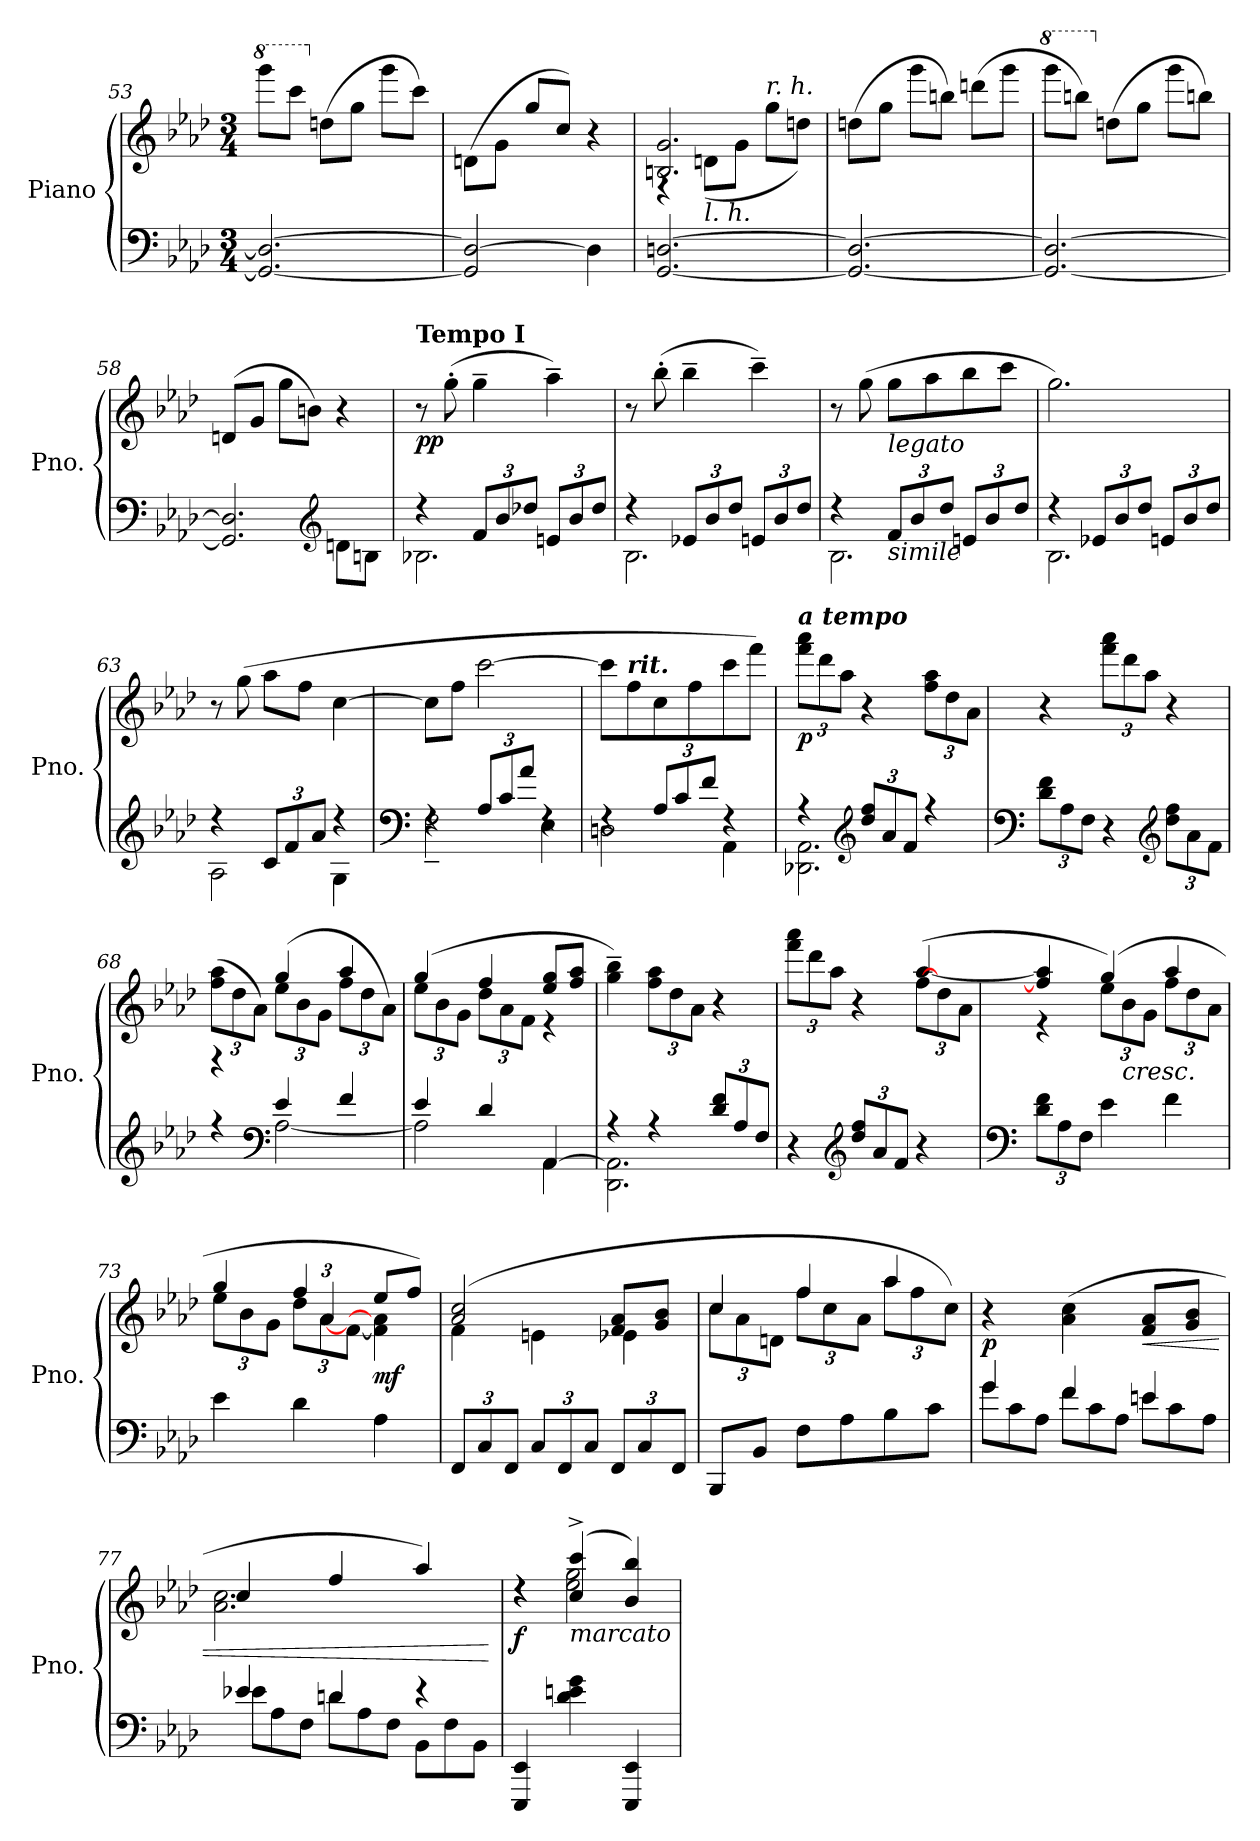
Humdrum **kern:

**kern	**kern	**dynam
*part1	*part1	*part1
*staff2	*staff1	*staff1/2
*I"Piano	*	*
*I'Pno.	*	*
*clefF4	*clefG2	*
*k[b-e-a-d-]	*k[b-e-a-d-]	*
*M3/4	*M3/4	*
*	*8va	*
=53	=53	=53
2.GG/_ 2.D/_	8gggg\L	.
.	8cccc\J	.
*	*X8va	*
.	(>8ddn\L	.
.	8gg\J	.
.	8ggg\L	.
.	8ccc\J)	.
=54	=54	=54
2GG/] 2D/_	(>8dn\L	.
.	8g\J	.
.	8gg/L	.
.	8cc/J)	.
4Dn\]	4r	.
!!LO:LB:g=z
=55	=55	=55
*	*^	*
!	!	!	!LO:DY:b
[2.GG/ [2.Dn/	2.Bn/ 2.g/	4rF	other-dynamics
!	!	!LO:TX:b:i:t=l. h.	!
.	.	(>8dn\L	.
.	.	8g\J	.
!	!	!LO:TX:a:i:t=r. h.	!
.	.	8gg\L	.
.	.	8ddn\J)	.
*	*v	*v	*
=56	=56	=56
2.GG/_ 2.D/_	(>8ddn\L	.
.	8gg\J	.
.	8ggg\L	.
.	8bbn\J)	.
.	(>8dddn\L	.
.	8ggg\J	.
=57	=57	=57
*	*8va	*
2.GG/_ 2.D/_	8gggg\L	.
.	8bbbn\J)	.
*	*X8va	*
.	(>8ddn\L	.
.	8gg\J	.
.	8ggg\L	.
.	8bbn\J)	.
=58	=58	=58
*^	*	*
2.GG/] 2.D/]	2ryy	(>8dn/L	.
.	.	8g/J	.
.	.	8gg\L	.
.	.	8bn\J)	.
*clefG2	*	*	*
.	8dn\L	4r	.
.	8Bn\J	.	.
=59	=59	=59	=59
!	!	!LO:TX:a:B:t=Tempo I	!
!	!	!	!LO:DY:b
4r	2.B-X\	8r	pp
.	.	(>8gg'\	.
12f/L	.	4gg~\	.
12b-/	.	.	.
12dd-X/J	.	.	.
12en/L	.	4aa-~\)	.
12b-/	.	.	.
12dd-/J	.	.	.
!!LO:LB:g=z
=60	=60	=60	=60
4r	2.B-\	8r	.
.	.	(>8bb-'\	.
*Xbrackettup	*	*	*
12e-X/L	.	4bb-~\	.
12b-/	.	.	.
12dd-/J	.	.	.
12en/L	.	4ccc~\)	.
12b-/	.	.	.
12dd-/J	.	.	.
=61	=61	=61	=61
4r	2.B-\	8r	.
.	.	(>8gg\	.
!	!	!LO:TX:b:i:t=legato	!
!LO:TX:b:i:t=simile	!	!	!
12f/L	.	8gg\L	.
12b-/	.	.	.
.	.	8aa-\	.
12dd-/J	.	.	.
12en/L	.	8bb-\	.
12b-/	.	.	.
.	.	8ccc\J	.
12dd-/J	.	.	.
=62	=62	=62	=62
4r	2.B-\	2.gg\)	.
12e-X/L	.	.	.
12b-/	.	.	.
12dd-/J	.	.	.
12en/L	.	.	.
12b-/	.	.	.
12dd-/J	.	.	.
=63	=63	=63	=63
4r	2A-\	8r	.
.	.	(>8gg\	.
*brackettup	*	*	*
12c/L	.	8aa-\L	.
12f/	.	.	.
.	.	8ff\J	.
12a-/J	.	.	.
4r	4G\	[4cc\	.
!!LO:LB:g=z
=64	=64	=64	=64
*clefF4	*	*	*
4rF	2F~\	8cc\L]	.
.	.	8ff\J	.
12A-/L	.	[2ccc\	.
12c/	.	.	.
12a-/J	.	.	.
4rF	4E-\	.	.
=65	=65	=65	=65
4rF	2Dn\	8ccc\L]	.
!	!	!LO:TX:a:Bi:t=rit.	!
.	.	8ff\	.
12A-/L	.	8cc\	.
12c/	.	.	.
.	.	8ff\	.
12f/J	.	.	.
4rF	4AA-\	8ccc\	.
.	.	8fff\J)	.
=66	=66	=66	=66
*	*	*Xbrackettup	*
!	!	!LO:TX:a:Bi:t=a tempo	!
!	!	!	!LO:DY:b
4r	2.DD-X\ 2.AA-\	(>12fff\ 12aaa-\L	p
.	.	12ddd-\	.
.	.	12aa-\J	.
*clefG2	*	*	*
*Xbrackettup	*	*	*
12dd-/ 12ff/L	.	4r	.
12a-/	.	.	.
12f/J)	.	.	.
4r	.	(>12ff\ 12aa-\L	.
.	.	12dd-\	.
.	.	12a-\J	.
*v	*v	*	*
=67	=67	=67
*clefF4	*	*
12d-\ 12f\L	4r	.
12A-\	.	.
12F\J)	.	.
4r	(>12fff\ 12aaa-\L	.
.	12ddd-\	.
.	12aa-\J	.
*clefG2	*	*
12dd-\ 12ff\L	4r	.
12a-\	.	.
12f\J)	.	.
!!LO:LB:g=z
=68	=68	=68
*^	*^	*
4rff	4rdddd	4ryy	(>12ff\ 12aa-\L	.
.	.	.	12dd-\	.
.	.	.	12a-\J)	.
*clefF4	*	*	*	*
4e-/	[2A-\	(>4gg/	12ee-\L	.
.	.	.	12b-\	.
.	.	.	12g\J	.
4f/	.	4aa-/	12ff\L	.
.	.	.	12dd-\	.
.	.	.	12a-\J)	.
=69	=69	=69	=69	=69
4e-/	2A-\]	(>4gg/	12ee-\L	.
.	.	.	12b-\	.
.	.	.	12g\J	.
4d-/	.	4ff/	12dd-\L	.
.	.	.	12a-\	.
.	.	.	12f\J	.
[4AA-/	4AA-\	8ee-/ 8gg/L	4r	.
.	.	8ff/ 8aa-/J	.	.
*	*	*v	*v	*
=70	=70	=70	=70
4r	2.DD-\ 2.AA-\]	4gg\~ 4bb-\~)	.
4r	.	(>12ff\ 12aa-\L	.
.	.	12dd-\	.
.	.	12a-\J	.
12d-/ 12f/L	.	4r	.
12A-/	.	.	.
12F/J)	.	.	.
*v	*v	*	*
=71	=71	=71
*	*^	*
4r	(>12fff\ 12aaa-\L	2ryy	.
.	12ddd-\	.	.
.	12aa-\J	.	.
*clefG2	*	*	*
12dd-/ 12ff/L	4r	.	.
12a-/	.	.	.
12f/J)	.	.	.
4r	(<[12ff\L	[4aa-/	.
.	12dd-\	.	.
.	12a-\J	.	.
!!LO:PB:g=z	!!
=72	=72	=72	=72
*clefF4	*	*	*
12d-\ 12f\L	4ff/] 4aa-/]	4r	.
12A-\	.	.	.
12F\J	.	.	.
4e-\	(>4gg/)	12ee-\L	.
!	!	!LO:TX:b:i:t=cresc.	!
.	.	12b-\	.
.	.	12g\J	.
4f\	4aa-/	12ff\L	.
.	.	12dd-\	.
.	.	12a-\J	.
=73	=73	=73	=73
*	*	*^	*
4e-\	4gg/	12ee-\L	3ryy	.
.	.	12b-\	.	.
.	.	12g\J	.	.
4d-\	4ff/	12dd-\L	.	.
.	.	[12a-\	6a-/	.
.	.	[12f\J	.	.
!	!	!	!	!LO:DY:b
4A-\	8ee-/L	4f\] 4a-\]	4ryy	mf
.	8ff/J)	.	.	.
*	*	*v	*v	*
=74	=74	=74	=74
!	!	!	!LO:DY:b
12FF/L	(>2a-/ 2cc/	4f\	other-dynamics
12C/	.	.	.
12FF/J	.	.	.
12C/L	.	4en\	.
12FF/	.	.	.
12C/J	.	.	.
12FF/L	8f/ 8a-/L	4e-X\	.
12C/	.	.	.
.	8g/ 8b-/J	.	.
12FF/J	.	.	.
=75	=75	=75	=75
8BBB-/L	4cc/	12cc\L	.
.	.	12a-\	.
8BB-/J	.	.	.
.	.	12dn\J	.
8F\L	4ff/	12ff\L	.
.	.	12cc\	.
8A-\	.	.	.
.	.	12a-\J	.
8B-\	4aa-/	12aa-\L	.
.	.	12ff\	.
8c\J	.	.	.
.	.	12cc\J)	.
*	*v	*v	*
!!LO:LB:g=z
=76	=76	=76
*^	*	*
*	*Xtuplet	*	*
*	*	*^	*
!	!	!	!	!LO:DY:b
*	*	*v	*v	*
4g/	12g\L	4r	p
.	12c\	.	.
.	12A-\J	.	.
4f/	12f\L	(>4a-\ 4cc\	.
.	12c\	.	.
.	12A-\J	.	.
!	!	!	!LO:HP:b
4en/	12e\L	8f/ 8a-/L	<
.	12c\	.	.
.	.	8g/ 8b-/J	.
.	12A-\J	.	.
=77	=77	=77	=77
*	*	*^	*
4e-X/	12e-\L	4cc/	2.a-\ 2.cc\	.
.	12A-\	.	.	.
.	12F\J	.	.	.
4dn/	12d\L	4ff/	.	.
.	12A-\	.	.	.
.	12F\J	.	.	.
4r	12BB-\L	4aa-/)	.	.
.	12F\	.	.	.
.	12BB-\J	.	.	.
*v	*v	*	*	*
*	*v	*v	*
.	.	[
=78	=78	=78
*	*^	*
!	!	!	!LO:DY:b
4EEE-/ 4EE-/	4rdd	4rdd	f
!	!LO:TX:b:i:t=marcato	!	!
4d-\ 4en\ 4g\	(>4cc/^ 4ccc/^	2ee-\ 2gg\	.
4EEE-/ 4EE-/	4b-/ 4bb-/)	.	.
*	*v	*v	*
=	=	=
*-	*-	*-
